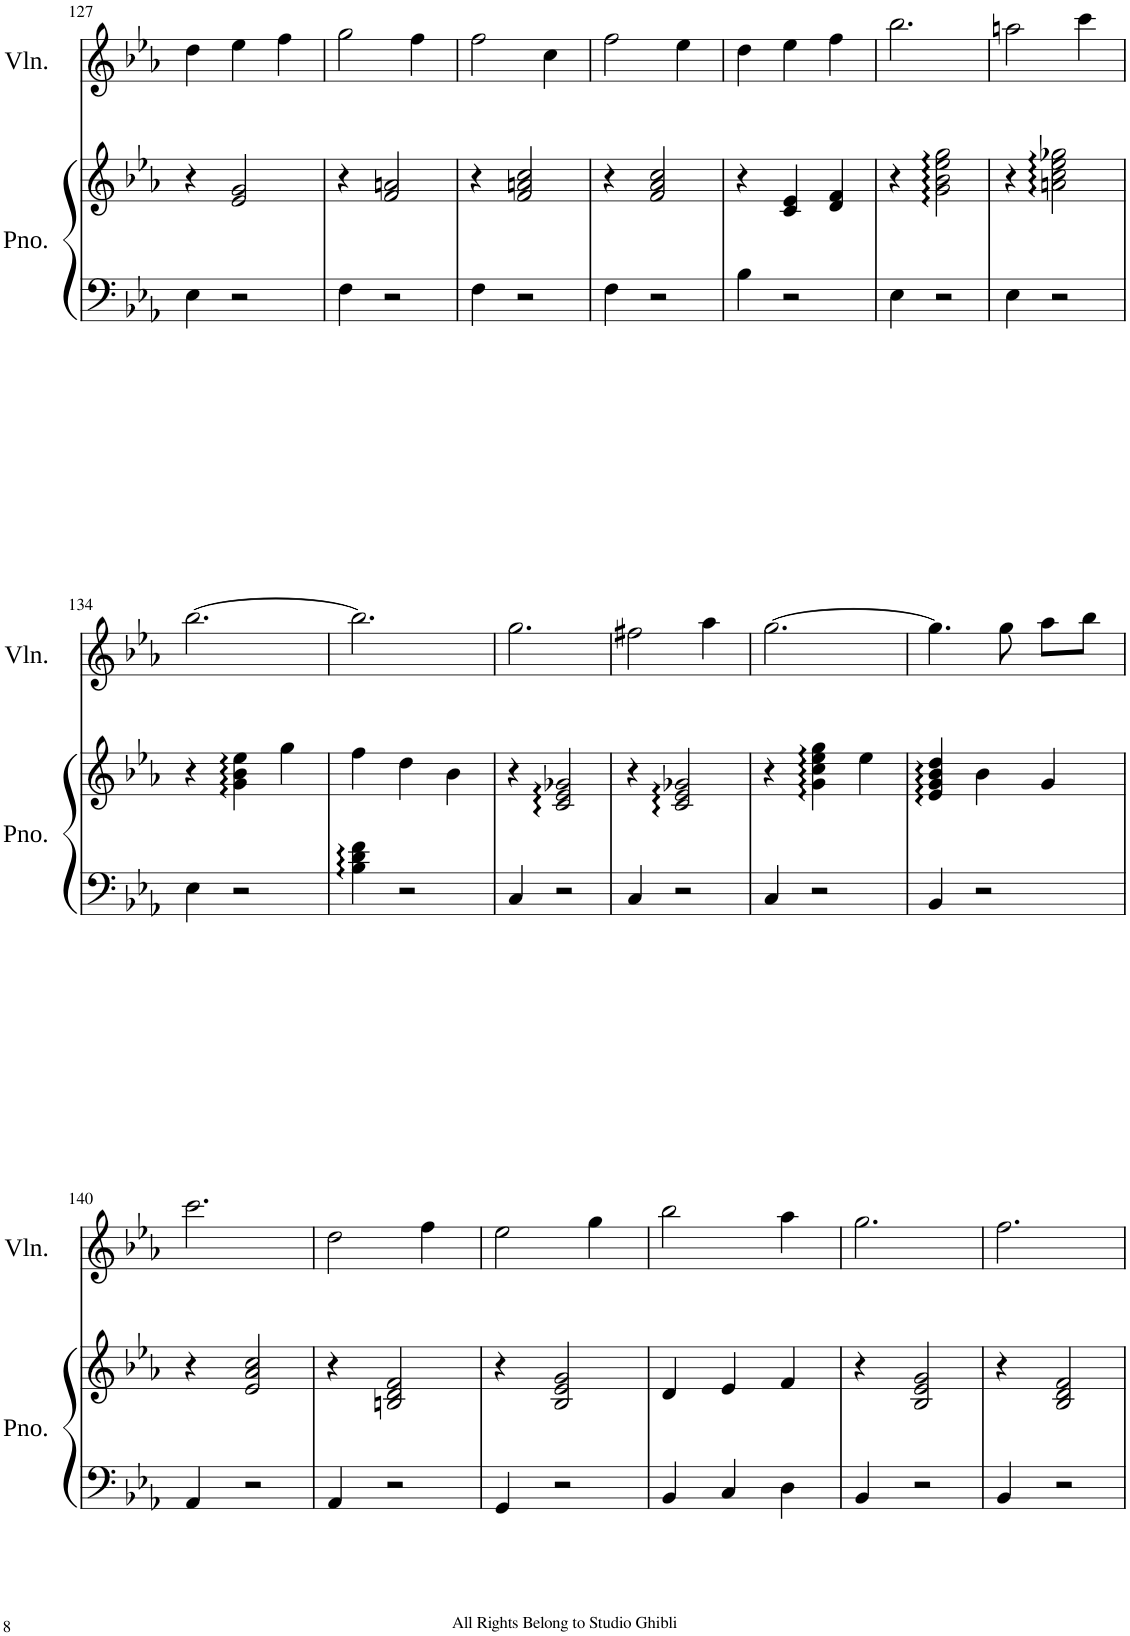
**kern	**kern	**kern
*part2	*part2	*part1
*staff3	*staff2	*staff1
*I"Piano	*	*I"Violin
*I'Pno.	*	*I'Vln.
!!LO:PB:g=z
*clefF4	*clefG2	*clefG2
*k[b-e-a-]	*k[b-e-a-]	*k[b-e-a-]
*M3/4	*M3/4	*M3/4
=127	=127	=127
4E-\	4r	4dd\
2r	2e-/ 2g/	4ee-\
.	.	4ff\
=128	=128	=128
4F\	4r	2gg\
2r	2f/ 2an/	.
.	.	4ff\
=129	=129	=129
4F\	4r	2ff\
2r	2f/ 2an/ 2cc/	.
.	.	4cc\
=130	=130	=130
4F\	4r	2ff\
2r	2f/ 2a-/ 2cc/	.
.	.	4ee-\
=131	=131	=131
4B-\	4r	4dd\
2r	4c/ 4e-/	4ee-\
.	4d/ 4f/	4ff\
=132	=132	=132
4E-\	4r	2.bb-\
2r	2g\ 2b-\ 2ee-\ 2gg\	.
=133	=133	=133
4E-\	4r	2aan\
2r	2an\ 2cc\ 2ee-\ 2gg-X\	.
.	.	4ccc\
!!LO:LB:g=z
=134	=134	=134
4E-\	4r	[2.bb-\
2r	4g\ 4b-\ 4ee-\	.
.	4gg\	.
=135	=135	=135
4B-\ 4d\ 4f\	4ff\	2.bb-\]
2r	4dd\	.
.	4b-\	.
=136	=136	=136
4C/	4r	2.gg\
2r	2c/ 2e-/ 2g-X/	.
=137	=137	=137
4C/	4r	2ff#X\
2r	2c/ 2e-/ 2g-X/	.
.	.	4aa-\
=138	=138	=138
4C/	4r	[2.gg\
2r	4g\ 4cc\ 4ee-\ 4gg\	.
.	4ee-\	.
=139	=139	=139
4BB-/	4e-/ 4g/ 4b-/ 4dd/	4.gg\]
2r	4b-\	.
.	.	8gg\
.	4g/	8aa-\L
.	.	8bb-\J
!!LO:LB:g=z
=140	=140	=140
4AA-/	4r	2.ccc\
2r	2e-/ 2a-/ 2cc/	.
=141	=141	=141
4AA-/	4r	2dd\
2r	2Bn/ 2d/ 2f/	.
.	.	4ff\
=142	=142	=142
4GG/	4r	2ee-\
2r	2B-/ 2e-/ 2g/	.
.	.	4gg\
=143	=143	=143
4BB-/	4d/	2bb-\
4C/	4e-/	.
4D\	4f/	4aa-\
=144	=144	=144
4BB-/	4r	2.gg\
2r	2B-/ 2e-/ 2g/	.
=145	=145	=145
4BB-/	4r	2.ff\
2r	2B-/ 2d/ 2f/	.
=	=	=
*-	*-	*-
